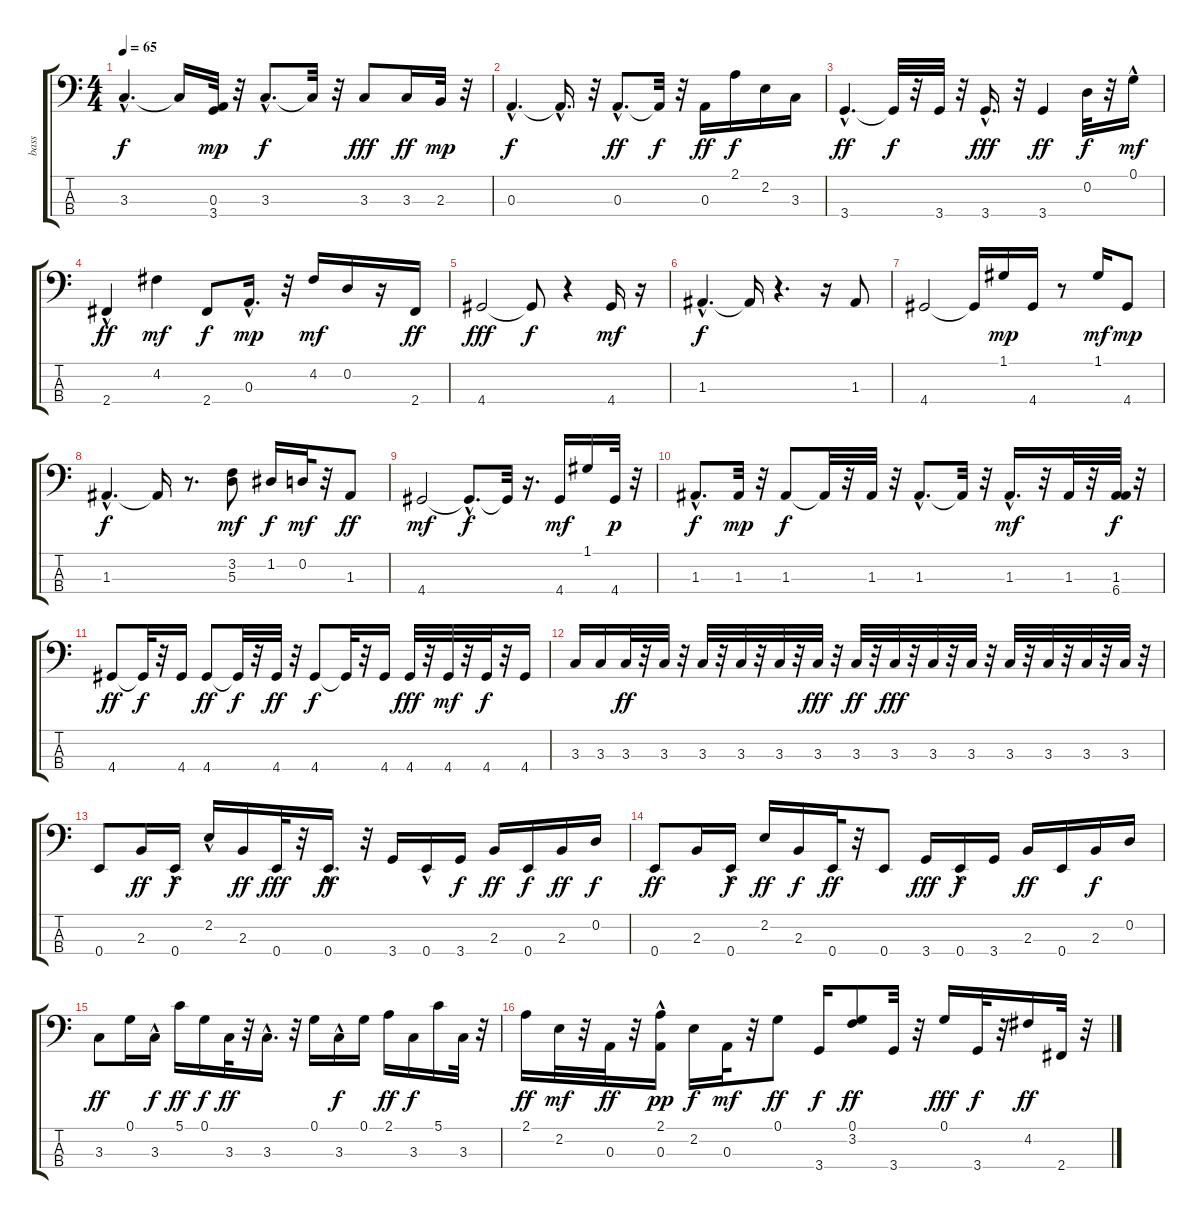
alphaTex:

\track ("bass" "bass") {instrument electricbassfinger}
\staff {score tabs}
\tuning (G2 D2 A1 E1) {hide}
\ts (4 4)
\tempo 65
\clef f4
\ks c
3.3{hac}.4{d dy f} 3.3{t}.16 (0.3 3.4).32{dy mp} r.32 3.3{hac}.8{d dy f} 3.3{t}.32 r.32 3.3.8{dy fff} 3.3.16{dy ff} 2.3.32{dy mp} r.32 |
0.3{hac}.4{d dy f} 0.3{hac t}.16{d} r.32 0.3{hac}.8{d dy ff} 0.3{t}.32{dy f} r.32 0.3.16{dy ff} 2.1.16{dy f} 2.2.16 3.3.16 |
3.4{hac}.4{d dy ff} 3.4{t}.32{dy f} r.32 3.4.32 r.32 3.4{hac}.16{d dy fff} r.32 3.4.4{dy ff} 0.2.32{dy f} r.32 0.1{hac}.16{dy mf} |
2.4{hac}.4{dy ff} 4.2.4{dy mf} 2.4.8{dy f} 0.3{hac}.16{d dy mp} r.32 4.2.16{dy mf} 0.2.16 r.16 2.4.16{dy ff} |
4.4.2{dy fff volume 13 instrument electricbassfinger} 4.4{t}.8{dy f} r.4 4.4.16{dy mf} r.16 |
1.3{hac}.4{d dy f} 1.3{t}.16 r.4{d} r.16 1.3.8 |
4.4.2 4.4{t}.16 1.1.16{dy mp} 4.4.16 r.8 1.1.16{dy mf} 4.4.8{dy mp} |
1.3{hac}.4{d dy f} 1.3{t}.16 r.8{d} (3.2 5.3).8{dy mf} 1.2.16{dy f} 0.2.32{dy mf} r.32 1.3.8{dy ff} |
4.4.2{dy mf} 4.4{hac t}.8{d dy f} 4.4{t}.32 r.16{d} 4.4.16{dy mf} 1.1.16 4.4.32{dy p} r.32 |
1.3{hac}.8{d dy f} 1.3.32{dy mp} r.32 1.3.8{dy f} 1.3{t}.32 r.32 1.3.32 r.32 1.3{hac}.8{d} 1.3{t}.32 r.32 1.3{hac}.16{d dy mf} r.32 1.3.32 r.32 (1.3 6.4).32{dy f} r.32 |
4.4.8{dy ff} 4.4{t}.32{dy f} r.32 4.4.16 4.4.8{dy ff} 4.4{t}.32{dy f} r.32 4.4.32{dy ff} r.32 4.4.8{dy f} 4.4{t}.32 r.32 4.4.16 4.4.32{dy fff} r.32 4.4.32{dy mf} r.32 4.4.32{dy f} r.32 4.4.16 |
3.3.16 3.3.16 3.3.32{dy ff} r.32 3.3.32 r.32 3.3.32 r.32 3.3.32 r.32 3.3.32 r.32 3.3.32{dy fff} r.32 3.3.32{dy ff} r.32 3.3.32{dy fff} r.32 3.3.32 r.32 3.3.32 r.32 3.3.32 r.32 3.3.32 r.32 3.3.32 r.32 3.3.32 r.32 |
0.4.8{volume 13 instrument electricbassfinger} 2.3.16{dy ff} 0.4{hac}.16{dy f} 2.2{hac}.16 2.3.16{dy ff} 0.4.32{dy fff} r.32 0.4{hac}.16{d dy ff} r.32 3.4.16 0.4{hac}.16 3.4.16{dy f} 2.3.16{dy ff} 0.4.16{dy f} 2.3.16{dy ff} 0.2.16{dy f} |
0.4.8{dy ff} 2.3.16 0.4{hac}.16{dy f} 2.2.16{dy ff} 2.3.16{dy f} 0.4.32{dy ff} r.32 0.4.8 3.4.16{dy fff} 0.4{hac}.16{dy f} 3.4.16 2.3.16{dy ff} 0.4.16 2.3.16{dy f} 0.2.16 |
3.3.8{dy ff} 0.1.16 3.3{hac}.16{dy f} 5.1.16{dy ff} 0.1.16{dy f} 3.3.32{dy ff} r.32 3.3{hac}.16{d} r.32 0.1.16 3.3{hac}.16{dy f} 0.1.16 2.1.16{dy ff} 3.3.16{dy f} 5.1.16 3.3.32 r.32 |
2.1.16{dy ff} 2.2.32{dy mf} r.32 0.3.32{dy ff} r.32 (2.1{hac} 0.3).16{dy pp} 2.2.16{dy f} 0.3.32{dy mf} r.32 0.1.8{dy ff} 3.4.16{dy f} (0.1 3.2).8{dy ff} 3.4.32 r.32 0.1.16{dy fff} 3.4.32{dy f} r.32 4.2.16{dy ff} 2.4.32 r.32
